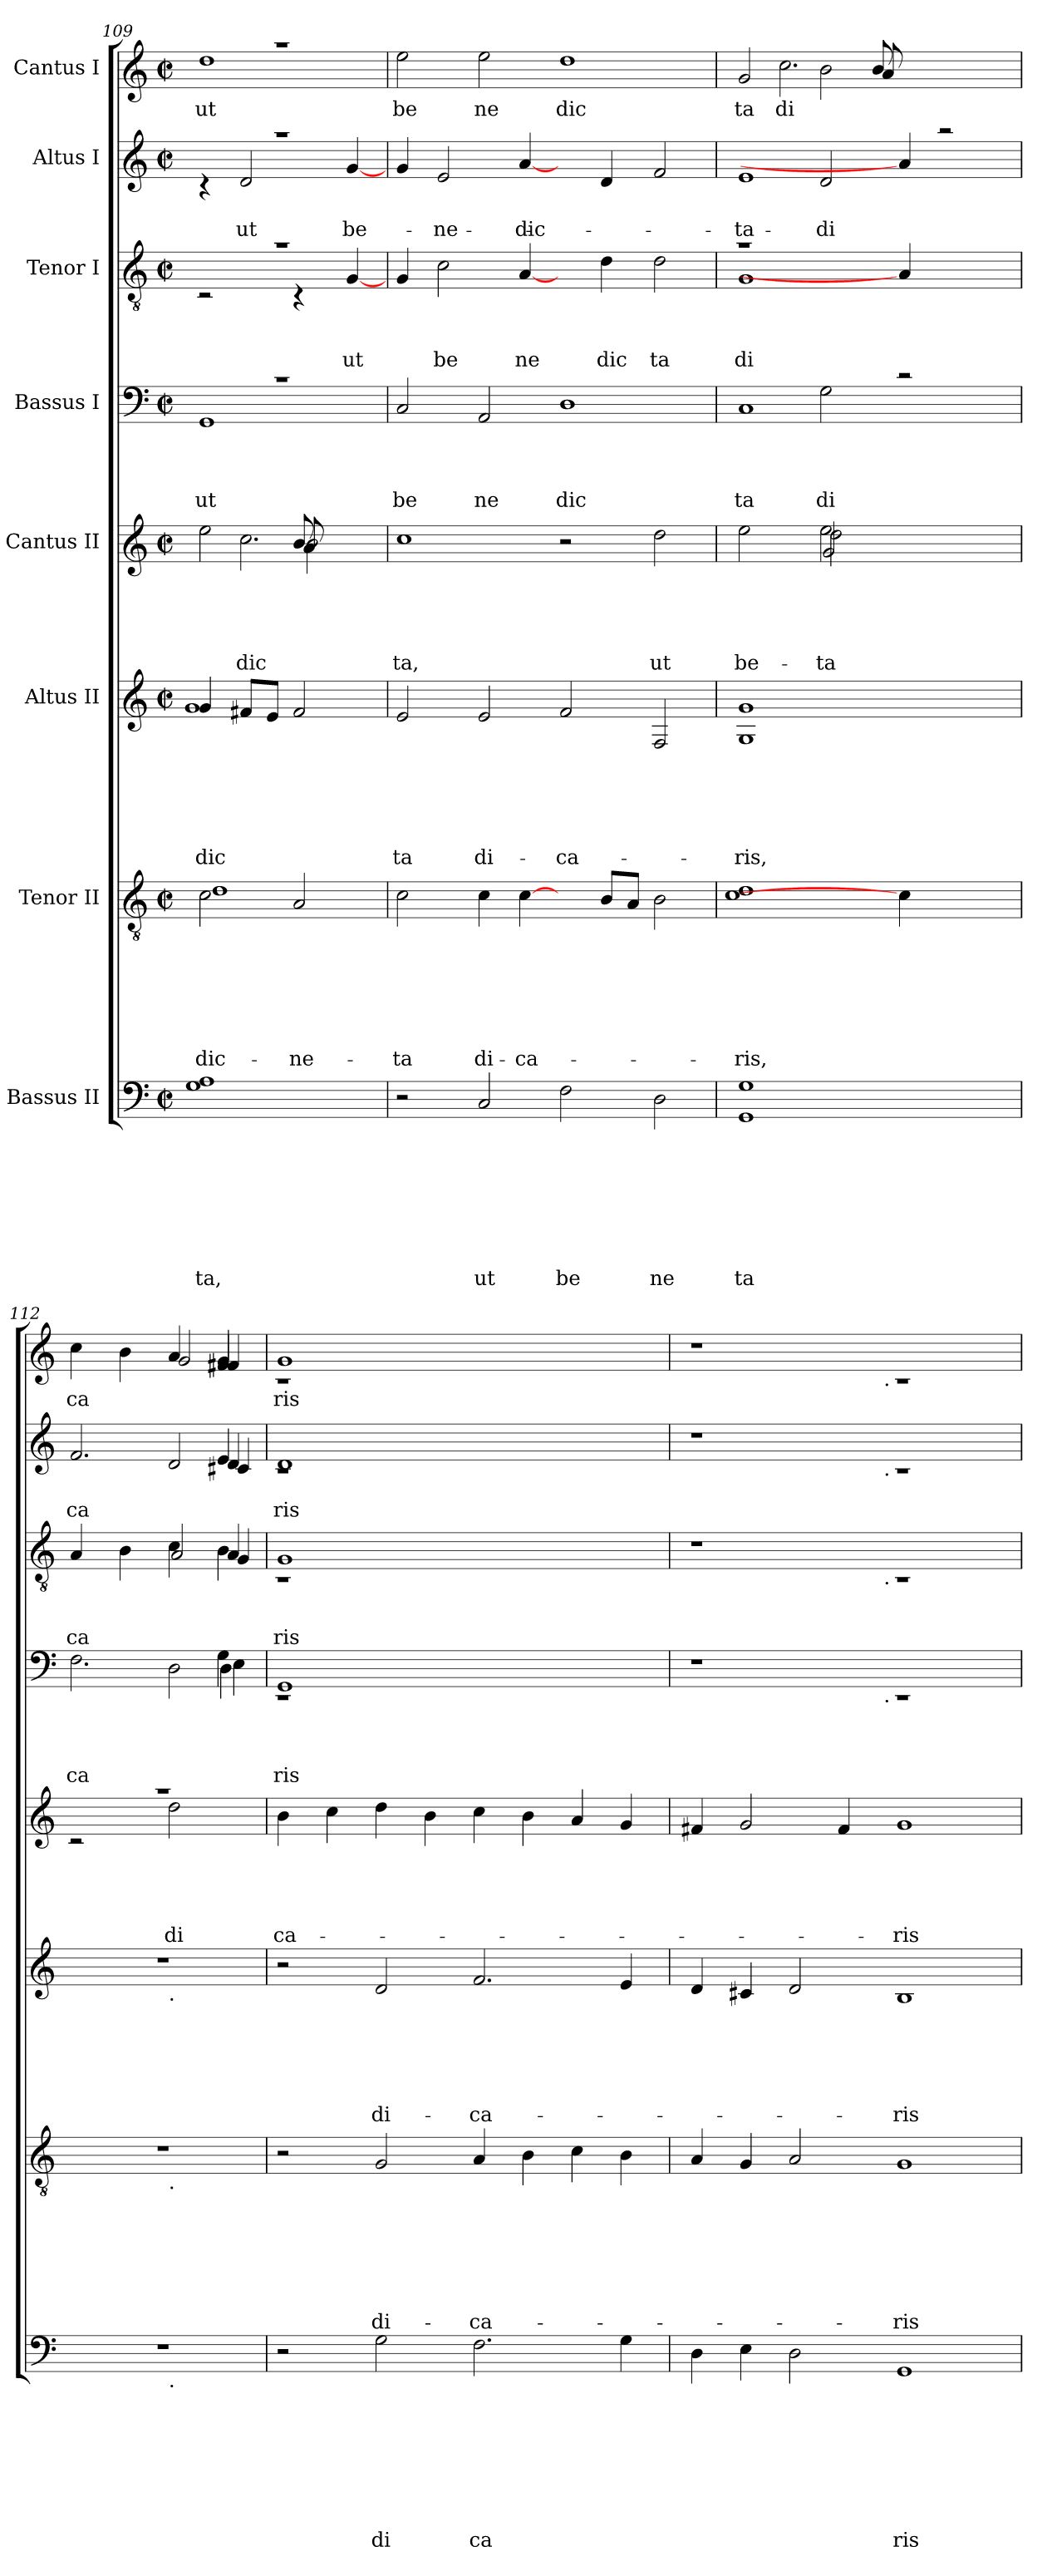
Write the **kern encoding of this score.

**kern	**text	**text	**text	**text	**text	**text	**text	**text	**kern	**text	**text	**text	**text	**text	**text	**text	**kern	**text	**text	**text	**text	**text	**text	**kern	**text	**text	**text	**text	**text	**kern	**text	**text	**text	**text	**kern	**text	**text	**text	**kern	**text	**text	**kern	**text
*part8	*part8	*part8	*part8	*part8	*part8	*part8	*part8	*part8	*part7	*part7	*part7	*part7	*part7	*part7	*part7	*part7	*part6	*part6	*part6	*part6	*part6	*part6	*part6	*part5	*part5	*part5	*part5	*part5	*part5	*part4	*part4	*part4	*part4	*part4	*part3	*part3	*part3	*part3	*part2	*part2	*part2	*part1	*part1
*staff8	*staff8	*staff8	*staff8	*staff8	*staff8	*staff8	*staff8	*staff8	*staff7	*staff7	*staff7	*staff7	*staff7	*staff7	*staff7	*staff7	*staff6	*staff6	*staff6	*staff6	*staff6	*staff6	*staff6	*staff5	*staff5	*staff5	*staff5	*staff5	*staff5	*staff4	*staff4	*staff4	*staff4	*staff4	*staff3	*staff3	*staff3	*staff3	*staff2	*staff2	*staff2	*staff1	*staff1
*I"Bassus II	*	*	*	*	*	*	*	*	*I"Tenor II	*	*	*	*	*	*	*	*I"Altus II	*	*	*	*	*	*	*I"Cantus II	*	*	*	*	*	*I"Bassus I	*	*	*	*	*I"Tenor I	*	*	*	*I"Altus I	*	*	*I"Cantus I	*
*clefF4	*	*	*	*	*	*	*	*	*clefGv2	*	*	*	*	*	*	*	*clefG2	*	*	*	*	*	*	*clefG2	*	*	*	*	*	*clefF4	*	*	*	*	*clefGv2	*	*	*	*clefG2	*	*	*clefG2	*
*k[]	*	*	*	*	*	*	*	*	*k[]	*	*	*	*	*	*	*	*k[]	*	*	*	*	*	*	*k[]	*	*	*	*	*	*k[]	*	*	*	*	*k[]	*	*	*	*k[]	*	*	*k[]	*
*C:	*	*	*	*	*	*	*	*	*C:	*	*	*	*	*	*	*	*C:	*	*	*	*	*	*	*C:	*	*	*	*	*	*C:	*	*	*	*	*C:	*	*	*	*C:	*	*	*C:	*
*M2/2	*	*	*	*	*	*	*	*	*M2/2	*	*	*	*	*	*	*	*M2/2	*	*	*	*	*	*	*M2/2	*	*	*	*	*	*M2/2	*	*	*	*	*M2/2	*	*	*	*M2/2	*	*	*M2/2	*
*met(c|)	*	*	*	*	*	*	*	*	*met(c|)	*	*	*	*	*	*	*	*met(c|)	*	*	*	*	*	*	*met(c|)	*	*	*	*	*	*met(c|)	*	*	*	*	*met(c|)	*	*	*	*met(c|)	*	*	*met(c|)	*
=109	=109	=109	=109	=109	=109	=109	=109	=109	=109	=109	=109	=109	=109	=109	=109	=109	=109	=109	=109	=109	=109	=109	=109	=109	=109	=109	=109	=109	=109	=109	=109	=109	=109	=109	=109	=109	=109	=109	=109	=109	=109	=109	=109
!	!	!	!	!	!	!	!	!LO:LY:b	!	!	!	!	!	!	!	!LO:LY:b	!	!	!	!	!	!	!LO:LY:b	!	!	!	!	!	!	!	!	!	!	!LO:LY:b	!	!	!	!	!	!	!	!	!LO:LY:b
*	*	*	*	*	*	*	*	*	*^	*	*	*	*	*	*	*	*^	*	*	*	*	*	*	*^	*	*	*	*	*	*^	*	*	*	*	*^	*	*	*	*^	*	*	*^	*
*	*	*	*	*	*	*	*	*	*	*	*	*	*	*	*	*	*	*	*	*	*	*	*	*	*	*	*^	*	*	*	*	*	*	*	*	*	*	*	*	*	*	*	*	*	*	*	*	*	*	*
*	*	*	*	*	*	*	*	*	*	*	*	*	*	*	*	*	*	*	*	*	*	*	*	*	*	*	*	*^	*	*	*	*	*	*	*	*	*	*	*	*	*	*	*	*	*	*	*	*	*	*	*
1G 1A	.	.	.	.	.	.	.	ta,	2c\	1d	.	.	.	.	.	.	-dic-	4g/	1g	.	.	.	.	.	dic	2ee\	4ryy	2ryy	2ryy	.	.	.	.	.	1rc	1GG	.	.	.	ut	1ra	2rC	.	.	.	1raa	4rc	.	.	1raa	1dd	ut
!	!	!	!	!	!	!	!	!	!	!	!	!	!	!	!	!	!	!	!	!	!	!	!	!	!	!	!	!	!	!	!	!	!	!LO:LY:b	!	!	!	!	!	!	!	!	!	!	!	!	!	!	!LO:LY:b	!	!	!
.	.	.	.	.	.	.	.	.	.	.	.	.	.	.	.	.	.	8f#X/L	.	.	.	.	.	.	.	.	2.cc\	.	.	.	.	.	.	dic	.	.	.	.	.	.	.	.	.	.	.	.	2d/	.	ut	.	.	.
.	.	.	.	.	.	.	.	.	.	.	.	.	.	.	.	.	.	8e/J	.	.	.	.	.	.	.	.	.	.	.	.	.	.	.	.	.	.	.	.	.	.	.	.	.	.	.	.	.	.	.	.	.	.
!	!	!	!	!	!	!	!	!	!	!	!	!	!	!	!	!	!LO:LY:b	!	!	!	!	!	!	!	!	!	!	!	!	!	!	!	!	!	!	!	!	!	!	!	!	!	!	!	!	!	!	!	!	!	!	!
.	.	.	.	.	.	.	.	.	2A/	.	.	.	.	.	.	.	-ne-	2f#/	.	.	.	.	.	.	.	8b/	.	8a/	2b\	.	.	.	.	.	.	.	.	.	.	.	.	4rC	.	.	.	.	.	.	.	.	.	.
.	.	.	.	.	.	.	.	.	.	.	.	.	.	.	.	.	.	.	.	.	.	.	.	.	.	4.ryy	.	4.ryy	.	.	.	.	.	.	.	.	.	.	.	.	.	.	.	.	.	.	.	.	.	.	.	.
!	!	!	!	!	!	!	!	!	!	!	!	!	!	!	!	!	!	!	!	!	!	!	!	!	!	!	!	!	!	!	!	!	!	!	!	!	!	!	!	!	!	!	!	!	!LO:LY:b	!	!	!	!LO:LY:b	!	!	!
.	.	.	.	.	.	.	.	.	.	.	.	.	.	.	.	.	.	.	.	.	.	.	.	.	.	.	.	.	.	.	.	.	.	.	.	.	.	.	.	.	.	[<4G/	.	.	ut	.	[<4g/	.	be-	.	.	.
*	*	*	*	*	*	*	*	*	*v	*v	*	*	*	*	*	*	*	*	*	*	*	*	*	*	*	*v	*v	*v	*v	*	*	*	*	*	*v	*v	*	*	*	*	*	*	*	*	*	*	*	*	*	*v	*v	*
*	*	*	*	*	*	*	*	*	*	*	*	*	*	*	*	*	*v	*v	*	*	*	*	*	*	*	*	*	*	*	*	*	*	*	*	*	*	*	*	*	*	*	*	*	*	*	*
!!LO:LB:g=z
=110	=110	=110	=110	=110	=110	=110	=110	=110	=110	=110	=110	=110	=110	=110	=110	=110	=110	=110	=110	=110	=110	=110	=110	=110	=110	=110	=110	=110	=110	=110	=110	=110	=110	=110	=110	=110	=110	=110	=110	=110	=110	=110	=110	=110	=110
!	!	!	!	!	!	!	!	!	!	!	!	!	!	!	!	!LO:LY:b	!	!	!	!	!	!	!LO:LY:b	!	!	!	!	!	!LO:LY:b	!	!	!	!	!LO:LY:b	!	!	!	!	!	!	!	!	!	!	!LO:LY:b
*	*	*	*	*	*	*	*	*	*	*	*	*	*	*	*	*	*	*	*	*	*	*	*	*	*	*	*	*	*	*	*	*	*	*	*v	*v	*	*	*	*	*	*	*	*	*
*	*	*	*	*	*	*	*	*	*	*	*	*	*	*	*	*	*	*	*	*	*	*	*	*	*	*	*	*	*	*	*	*	*	*	*	*	*	*	*v	*v	*	*	*	*
2r	.	.	.	.	.	.	.	.	2c\	.	.	.	.	.	.	-ta	2e/	.	.	.	.	.	ta	1cc	.	.	.	.	ta,	2C/	.	.	.	be	4G/	.	.	.	4g/	.	.	2ee\	be
!	!	!	!	!	!	!	!	!	!	!	!	!	!	!	!	!	!	!	!	!	!	!	!	!	!	!	!	!	!	!	!	!	!	!	!	!	!	!LO:LY:b	!	!	!LO:LY:b	!	!
.	.	.	.	.	.	.	.	.	.	.	.	.	.	.	.	.	.	.	.	.	.	.	.	.	.	.	.	.	.	.	.	.	.	.	2c\	.	.	be	2e/	.	-ne	.	.
!	!	!	!	!	!	!	!	!LO:LY:b	!	!	!	!	!	!	!	!LO:LY:b	!	!	!	!	!	!	!LO:LY:b	!	!	!	!	!	!	!	!	!	!	!LO:LY:b	!	!	!	!	!	!	!	!	!LO:LY:b
2C/	.	.	.	.	.	.	.	ut	4c\	.	.	.	.	.	.	di-	2e/	.	.	.	.	.	di-	.	.	.	.	.	.	2AA/	.	.	.	ne	.	.	.	.	.	.	.	2ee\	ne
!	!	!	!	!	!	!	!	!	!	!	!	!	!	!	!	!LO:LY:b	!	!	!	!	!	!	!	!	!	!	!	!	!	!	!	!	!	!	!	!	!	!LO:LY:b	!	!	!LO:LY:b	!	!
.	.	.	.	.	.	.	.	.	[4c\	.	.	.	.	.	.	-ca-	.	.	.	.	.	.	.	.	.	.	.	.	.	.	.	.	.	.	[4A/	.	.	ne	[4a/	.	dic	.	.
!	!	!	!	!	!	!	!	!LO:LY:b	!	!	!	!	!	!	!	!	!	!	!	!	!	!	!LO:LY:b	!	!	!	!	!	!	!	!	!	!	!LO:LY:b	!	!	!	!	!	!	!	!	!LO:LY:b
2F\	.	.	.	.	.	.	.	be	4ryy	.	.	.	.	.	.	.	2f/	.	.	.	.	.	-ca-	2r	.	.	.	.	.	1D	.	.	.	dic	4ryy	.	.	.	4ryy	.	.	1dd	dic
!	!	!	!	!	!	!	!	!	!	!	!	!	!	!	!	!	!	!	!	!	!	!	!	!	!	!	!	!	!	!	!	!	!	!	!	!	!	!LO:LY:b	!	!	!	!	!
.	.	.	.	.	.	.	.	.	8B/L	.	.	.	.	.	.	.	.	.	.	.	.	.	.	.	.	.	.	.	.	.	.	.	.	.	4d\	.	.	dic	4d/	.	.	.	.
.	.	.	.	.	.	.	.	.	8A/J	.	.	.	.	.	.	.	.	.	.	.	.	.	.	.	.	.	.	.	.	.	.	.	.	.	.	.	.	.	.	.	.	.	.
!	!	!	!	!	!	!	!	!LO:LY:b	!	!	!	!	!	!	!	!	!	!	!	!	!	!	!	!	!	!	!	!	!LO:LY:b	!	!	!	!	!	!	!	!	!LO:LY:b	!	!	!	!	!
2D\	.	.	.	.	.	.	.	ne	2B\	.	.	.	.	.	.	.	2F/	.	.	.	.	.	.	2dd\	.	.	.	.	ut	.	.	.	.	.	2d\	.	.	ta	2f/	.	.	.	.
=111	=111	=111	=111	=111	=111	=111	=111	=111	=111	=111	=111	=111	=111	=111	=111	=111	=111	=111	=111	=111	=111	=111	=111	=111	=111	=111	=111	=111	=111	=111	=111	=111	=111	=111	=111	=111	=111	=111	=111	=111	=111	=111	=111
!	!	!	!	!	!	!	!	!LO:LY:b	!	!	!	!	!	!	!	!LO:LY:b	!	!	!	!	!	!	!LO:LY:b	!	!	!	!	!	!LO:LY:b	!	!	!	!	!LO:LY:b	!	!	!	!LO:LY:b	!	!	!LO:LY:b	!	!LO:LY:b
*	*	*	*	*	*	*	*	*	*	*	*	*	*	*	*	*	*	*	*	*	*	*	*	*^	*	*	*	*	*	*^	*	*	*	*	*^	*	*	*	*^	*	*	*^	*
*	*	*	*	*	*	*	*	*	*	*	*	*	*	*	*	*	*	*	*	*	*	*	*	*	*^	*	*	*	*	*	*	*	*	*	*	*	*	*	*	*	*	*	*	*	*	*	*^	*
*	*	*	*	*	*	*	*	*	*	*	*	*	*	*	*	*	*	*	*	*	*	*	*	*	*	*	*	*	*	*	*	*	*	*	*	*	*	*	*	*	*	*	*	*	*	*	*	*	*^	*
1GG 1G	.	.	.	.	.	.	.	ta	1c 1d	.	.	.	.	.	.	-ris,	1G 1g	.	.	.	.	.	-ris,	2ee\	2ryy	2ryy	.	.	.	.	be-	1C	2ryy	.	.	.	ta	1ra	1G	.	.	di	1e	2ryy	.	ta	2g/	4ryy	2..ryy	2..ryy	ta
!	!	!	!	!	!	!	!	!	!	!	!	!	!	!	!	!	!	!	!	!	!	!	!	!	!	!	!	!	!	!	!	!	!	!	!	!	!	!	!	!	!	!	!	!	!	!	!	!	!	!	!LO:LY:b
.	.	.	.	.	.	.	.	.	.	.	.	.	.	.	.	.	.	.	.	.	.	.	.	.	.	.	.	.	.	.	.	.	.	.	.	.	.	.	.	.	.	.	.	.	.	.	.	2.cc\	.	.	di
!	!	!	!	!	!	!	!	!	!	!	!	!	!	!	!	!	!	!	!	!	!	!	!	!	!	!	!	!	!	!	!LO:LY:b	!	!	!	!	!	!	!	!	!	!	!	!	!	!	!	!	!	!	!	!
!	!	!	!	!	!	!	!	!	!	!	!	!	!	!	!	!	!	!	!	!	!	!	!	!	!	!	!	!	!	!	!LO:LY:b	!	!	!	!	!	!	!	!	!	!	!	!	!	!	!	!	!	!	!	!
!	!	!	!	!	!	!	!	!	!	!	!	!	!	!	!	!	!	!	!	!	!	!	!	!	!	!	!	!	!	!	!LO:LY:b	!	!	!	!	!	!LO:LY:b	!	!	!	!	!	!	!	!	!LO:LY:b	!	!	!	!	!
.	.	.	.	.	.	.	.	.	.	.	.	.	.	.	.	.	.	.	.	.	.	.	.	2ee\	2dd\	2g/	.	.	.	.	-ta	.	2G\	.	.	.	di	.	.	.	.	.	.	2d/	.	di	2b\	.	.	.	.
.	.	.	.	.	.	.	.	.	.	.	.	.	.	.	.	.	.	.	.	.	.	.	.	.	.	.	.	.	.	.	.	.	.	.	.	.	.	.	.	.	.	.	.	.	.	.	.	.	8b/	8a/	.
2.ryy	.	.	.	.	.	.	.	.	4c\]	.	.	.	.	.	.	.	2.ryy	.	.	.	.	.	.	2.ryy	2.ryy	2.ryy	.	.	.	.	.	2rc	4ryy	.	.	.	.	4A/]	2ryy	.	.	.	4a/]	2.ryy	.	.	2.ryy	2.ryy	2.ryy	2.ryy	.
.	.	.	.	.	.	.	.	.	2ryy	.	.	.	.	.	.	.	.	.	.	.	.	.	.	.	.	.	.	.	.	.	.	.	2ryy	.	.	.	.	2ryy	.	.	.	.	2raa	.	.	.	.	.	.	.	.
.	.	.	.	.	.	.	.	.	.	.	.	.	.	.	.	.	.	.	.	.	.	.	.	.	.	.	.	.	.	.	.	4ryy	.	.	.	.	.	.	4ryy	.	.	.	.	.	.	.	.	.	.	.	.
*	*	*	*	*	*	*	*	*	*	*	*	*	*	*	*	*	*	*	*	*	*	*	*	*	*v	*v	*	*	*	*	*	*	*	*	*	*	*	*	*	*	*	*	*v	*v	*	*	*	*	*	*	*
*	*	*	*	*	*	*	*	*	*	*	*	*	*	*	*	*	*	*	*	*	*	*	*	*	*	*	*	*	*	*	*v	*v	*	*	*	*	*	*	*	*	*	*	*	*	*	*	*	*	*
=112	=112	=112	=112	=112	=112	=112	=112	=112	=112	=112	=112	=112	=112	=112	=112	=112	=112	=112	=112	=112	=112	=112	=112	=112	=112	=112	=112	=112	=112	=112	=112	=112	=112	=112	=112	=112	=112	=112	=112	=112	=112	=112	=112	=112	=112	=112	=112	=112
!	!	!	!	!	!	!	!	!	!	!	!	!	!	!	!	!	!	!	!	!	!	!	!	!	!	!	!	!	!	!	!	!	!	!	!LO:LY:b	!	!	!	!	!LO:LY:b	!	!	!LO:LY:b	!	!	!	!	!LO:LY:b
*^	*	*	*	*	*	*	*	*	*^	*	*	*	*	*	*	*	*^	*	*	*	*	*	*	*	*	*	*	*	*	*	*^	*	*	*	*	*^	*	*	*	*	*^	*	*	*	*	*	*	*
*	*	*	*	*	*	*	*	*	*	*	*	*	*	*	*	*	*	*	*	*	*	*	*	*	*	*	*	*	*	*	*	*	*	*	*^	*	*	*	*	*	*	*^	*	*	*	*	*^	*	*	*	*	*	*	*
*	*	*	*	*	*	*	*	*	*	*	*	*	*	*	*	*	*	*	*	*	*	*	*	*	*	*	*	*	*	*	*	*	*	*	*	*^	*	*	*	*	*	*	*	*	*	*	*	*	*	*^	*	*	*	*	*	*	*
1r	2ryy	.	.	.	.	.	.	.	.	1r	2ryy	.	.	.	.	.	.	.	1r	2ryy	.	.	.	.	.	.	1raa	2rc	.	.	.	.	.	2.F\	2.ryy	2.ryy	2ryy	.	.	.	ca	4A/	2.ryy	2.ryy	2ryy	.	.	ca	2.f/	2.ryy	2.ryy	2ryy	.	ca	4cc\	2.ryy	2ryy	2.ryy	ca
.	.	.	.	.	.	.	.	.	.	.	.	.	.	.	.	.	.	.	.	.	.	.	.	.	.	.	.	.	.	.	.	.	.	.	.	.	.	.	.	.	.	4B\	.	.	.	.	.	.	.	.	.	.	.	.	4b\	.	.	.	.
!	!	!	!	!	!	!	!	!	!	!	!	!	!	!	!	!	!	!	!	!LO:TX:b:t=.	!	!	!	!	!	!	!	!	!	!	!	!	!	!	!	!	!	!	!	!	!	!	!	!	!	!	!	!	!	!	!	!	!	!	!	!	!	!	!
!	!	!	!	!	!	!	!	!	!	!	!LO:TX:b:t=.	!	!	!	!	!	!	!	!	!	!	!	!	!	!	!	!	!	!	!	!	!	!	!	!	!	!	!	!	!	!	!	!	!	!	!	!	!	!	!	!	!	!	!	!	!	!	!	!
!	!LO:TX:b:t=.	!	!	!	!	!	!	!	!	!	!	!	!	!	!	!	!	!	!	!	!	!	!	!	!	!	!	!	!	!	!	!	!	!	!	!	!	!	!	!	!	!	!	!	!	!	!	!	!	!	!	!	!	!	!	!	!	!	!
!	!	!	!	!	!	!	!	!	!	!	!	!	!	!	!	!	!	!	!	!	!	!	!	!	!	!	!	!	!	!	!	!	!LO:LY:b	!	!	!	!	!	!	!	!	!	!	!	!	!	!	!	!	!	!	!	!	!	!	!	!	!	!
.	2ryy	.	.	.	.	.	.	.	.	.	2ryy	.	.	.	.	.	.	.	.	2ryy	.	.	.	.	.	.	.	2dd\	.	.	.	.	di-	.	.	.	2D\	.	.	.	.	4c\	.	.	2A/	.	.	.	.	.	.	2d/	.	.	4a/	.	2g/	.	.
.	.	.	.	.	.	.	.	.	.	.	.	.	.	.	.	.	.	.	.	.	.	.	.	.	.	.	.	.	.	.	.	.	.	4G\	4D\	4E\	.	.	.	.	.	4B\	4A/	4G/	.	.	.	.	4e/	4d/	4c#X/	.	.	.	4g/	4f#X/	.	4f#/	.
*	*	*	*	*	*	*	*	*	*	*	*	*	*	*	*	*	*	*	*	*	*	*	*	*	*	*	*v	*v	*	*	*	*	*	*	*	*	*	*	*	*	*	*	*	*v	*v	*	*	*	*	*	*v	*v	*	*	*	*	*	*	*
*	*	*	*	*	*	*	*	*	*	*	*	*	*	*	*	*	*	*	*	*	*	*	*	*	*	*	*	*	*	*	*	*	*	*	*v	*v	*	*	*	*	*	*	*	*	*	*	*	*	*	*	*	*	*	*	*	*
=113	=113	=113	=113	=113	=113	=113	=113	=113	=113	=113	=113	=113	=113	=113	=113	=113	=113	=113	=113	=113	=113	=113	=113	=113	=113	=113	=113	=113	=113	=113	=113	=113	=113	=113	=113	=113	=113	=113	=113	=113	=113	=113	=113	=113	=113	=113	=113	=113	=113	=113	=113	=113	=113	=113	=113
!	!	!	!	!	!	!	!	!	!	!	!	!	!	!	!	!	!	!	!	!	!	!	!	!	!	!	!	!	!	!	!	!LO:LY:b	!	!	!	!	!	!	!LO:LY:b	!	!	!	!	!	!LO:LY:b	!	!	!	!	!LO:LY:b	!	!	!	!	!LO:LY:b
*v	*v	*	*	*	*	*	*	*	*	*	*	*	*	*	*	*	*	*	*v	*v	*	*	*	*	*	*	*	*	*	*	*	*	*	*v	*v	*	*	*	*	*	*v	*v	*	*	*	*	*v	*v	*	*	*	*v	*v	*v	*
*	*	*	*	*	*	*	*	*	*v	*v	*	*	*	*	*	*	*	*	*	*	*	*	*	*	*	*	*	*	*	*	*	*	*	*	*	*	*	*	*	*	*	*	*	*	*	*	*	*
2r	.	.	.	.	.	.	.	.	2r	.	.	.	.	.	.	.	2r	.	.	.	.	.	.	4b\	.	.	.	.	-ca-	1GG	1rEE	.	.	.	ris	1G	1rC	.	.	ris	1d	1rc	.	ris	1g	1rc	ris
.	.	.	.	.	.	.	.	.	.	.	.	.	.	.	.	.	.	.	.	.	.	.	.	4cc\	.	.	.	.	.	.	.	.	.	.	.	.	.	.	.	.	.	.	.	.	.	.	.
!	!	!	!	!	!	!	!	!LO:LY:b	!	!	!	!	!	!	!	!LO:LY:b	!	!	!	!	!	!	!LO:LY:b	!	!	!	!	!	!	!	!	!	!	!	!	!	!	!	!	!	!	!	!	!	!	!	!
2G\	.	.	.	.	.	.	.	di	2G/	.	.	.	.	.	.	di-	2d/	.	.	.	.	.	di-	4dd\	.	.	.	.	.	.	.	.	.	.	.	.	.	.	.	.	.	.	.	.	.	.	.
.	.	.	.	.	.	.	.	.	.	.	.	.	.	.	.	.	.	.	.	.	.	.	.	4b\	.	.	.	.	.	.	.	.	.	.	.	.	.	.	.	.	.	.	.	.	.	.	.
!	!	!	!	!	!	!	!	!LO:LY:b	!	!	!	!	!	!	!	!LO:LY:b	!	!	!	!	!	!	!LO:LY:b	!	!	!	!	!	!	!	!	!	!	!	!	!	!	!	!	!	!	!	!	!	!	!	!
2.F\	.	.	.	.	.	.	.	ca	4A/	.	.	.	.	.	.	-ca-	2.f/	.	.	.	.	.	-ca-	4cc\	.	.	.	.	.	1ryy	1ryy	.	.	.	.	1ryy	1ryy	.	.	.	1ryy	1ryy	.	.	1ryy	1ryy	.
.	.	.	.	.	.	.	.	.	4B\	.	.	.	.	.	.	.	.	.	.	.	.	.	.	4b\	.	.	.	.	.	.	.	.	.	.	.	.	.	.	.	.	.	.	.	.	.	.	.
.	.	.	.	.	.	.	.	.	4c\	.	.	.	.	.	.	.	.	.	.	.	.	.	.	4a/	.	.	.	.	.	.	.	.	.	.	.	.	.	.	.	.	.	.	.	.	.	.	.
4G\	.	.	.	.	.	.	.	.	4B\	.	.	.	.	.	.	.	4e/	.	.	.	.	.	.	4g/	.	.	.	.	.	.	.	.	.	.	.	.	.	.	.	.	.	.	.	.	.	.	.
=114	=114	=114	=114	=114	=114	=114	=114	=114	=114	=114	=114	=114	=114	=114	=114	=114	=114	=114	=114	=114	=114	=114	=114	=114	=114	=114	=114	=114	=114	=114	=114	=114	=114	=114	=114	=114	=114	=114	=114	=114	=114	=114	=114	=114	=114	=114	=114
4D\	.	.	.	.	.	.	.	.	4A/	.	.	.	.	.	.	.	4d/	.	.	.	.	.	.	4f#X/	.	.	.	.	.	1r	2ryy	.	.	.	.	1r	2ryy	.	.	.	1r	2ryy	.	.	1r	2ryy	.
4E\	.	.	.	.	.	.	.	.	4G/	.	.	.	.	.	.	.	4c#X/	.	.	.	.	.	.	2g/	.	.	.	.	.	.	.	.	.	.	.	.	.	.	.	.	.	.	.	.	.	.	.
2D\	.	.	.	.	.	.	.	.	2A/	.	.	.	.	.	.	.	2d/	.	.	.	.	.	.	.	.	.	.	.	.	.	4...ryy	.	.	.	.	.	4...ryy	.	.	.	.	4...ryy	.	.	.	4...ryy	.
.	.	.	.	.	.	.	.	.	.	.	.	.	.	.	.	.	.	.	.	.	.	.	.	4f#/	.	.	.	.	.	.	.	.	.	.	.	.	.	.	.	.	.	.	.	.	.	.	.
!	!	!	!	!	!	!	!	!	!	!	!	!	!	!	!	!	!	!	!	!	!	!	!	!	!	!	!	!	!	!	!	!	!	!	!	!	!	!	!	!	!	!	!	!	!	!LO:TX:b:t=.	!
!	!	!	!	!	!	!	!	!	!	!	!	!	!	!	!	!	!	!	!	!	!	!	!	!	!	!	!	!	!	!	!	!	!	!	!	!	!	!	!	!	!	!LO:TX:b:t=.	!	!	!	!	!
!	!	!	!	!	!	!	!	!	!	!	!	!	!	!	!	!	!	!	!	!	!	!	!	!	!	!	!	!	!	!	!	!	!	!	!	!	!LO:TX:b:t=.	!	!	!	!	!	!	!	!	!	!
!	!	!	!	!	!	!	!	!	!	!	!	!	!	!	!	!	!	!	!	!	!	!	!	!	!	!	!	!	!	!	!LO:TX:b:t=.	!	!	!	!	!	!	!	!	!	!	!	!	!	!	!	!
.	.	.	.	.	.	.	.	.	.	.	.	.	.	.	.	.	.	.	.	.	.	.	.	.	.	.	.	.	.	.	1ryy	.	.	.	.	.	1ryy	.	.	.	.	1ryy	.	.	.	1ryy	.
!	!	!	!	!	!	!	!	!LO:LY:b	!	!	!	!	!	!	!	!LO:LY:b	!	!	!	!	!	!	!LO:LY:b	!	!	!	!	!	!LO:LY:b	!	!	!	!	!	!	!	!	!	!	!	!	!	!	!	!	!	!
1GG	.	.	.	.	.	.	.	ris	1G	.	.	.	.	.	.	-ris	1B	.	.	.	.	.	-ris	1g	.	.	.	.	-ris	1rEE	.	.	.	.	.	1rC	.	.	.	.	1rc	.	.	.	1rc	.	.
.	.	.	.	.	.	.	.	.	.	.	.	.	.	.	.	.	.	.	.	.	.	.	.	.	.	.	.	.	.	.	32ryy	.	.	.	.	.	32ryy	.	.	.	.	32ryy	.	.	.	32ryy	.
*	*	*	*	*	*	*	*	*	*	*	*	*	*	*	*	*	*	*	*	*	*	*	*	*	*	*	*	*	*	*v	*v	*	*	*	*	*	*	*	*	*	*v	*v	*	*	*v	*v	*
*	*	*	*	*	*	*	*	*	*	*	*	*	*	*	*	*	*	*	*	*	*	*	*	*	*	*	*	*	*	*	*	*	*	*	*v	*v	*	*	*	*	*	*	*	*
=	=	=	=	=	=	=	=	=	=	=	=	=	=	=	=	=	=	=	=	=	=	=	=	=	=	=	=	=	=	=	=	=	=	=	=	=	=	=	=	=	=	=	=
*-	*-	*-	*-	*-	*-	*-	*-	*-	*-	*-	*-	*-	*-	*-	*-	*-	*-	*-	*-	*-	*-	*-	*-	*-	*-	*-	*-	*-	*-	*-	*-	*-	*-	*-	*-	*-	*-	*-	*-	*-	*-	*-	*-
